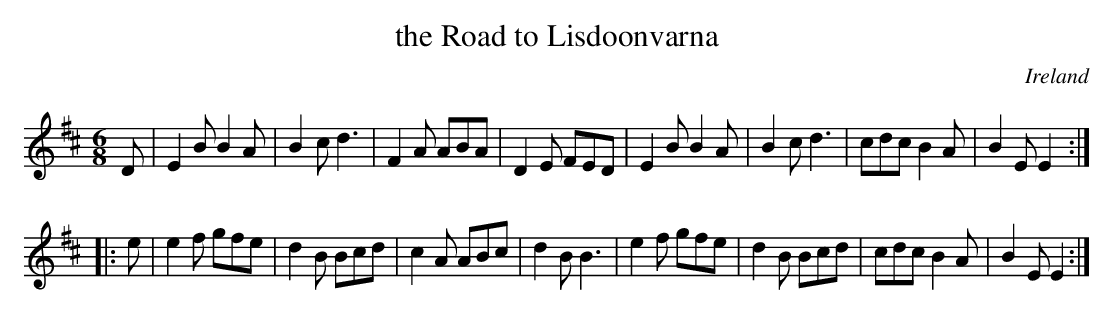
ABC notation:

X:1
T:the Road to Lisdoonvarna
O:Ireland
M:6/8
K:EDor
D|\
E2B B2A|B2c d3|F2A ABA|D2E FED|\
E2B B2A|B2c d3|cdc B2A|B2E E2::
e|\
e2f gfe|d2B Bcd|c2A ABc|d2B B3|\
e2f gfe|d2B Bcd|cdc B2A|B2E E2:|
